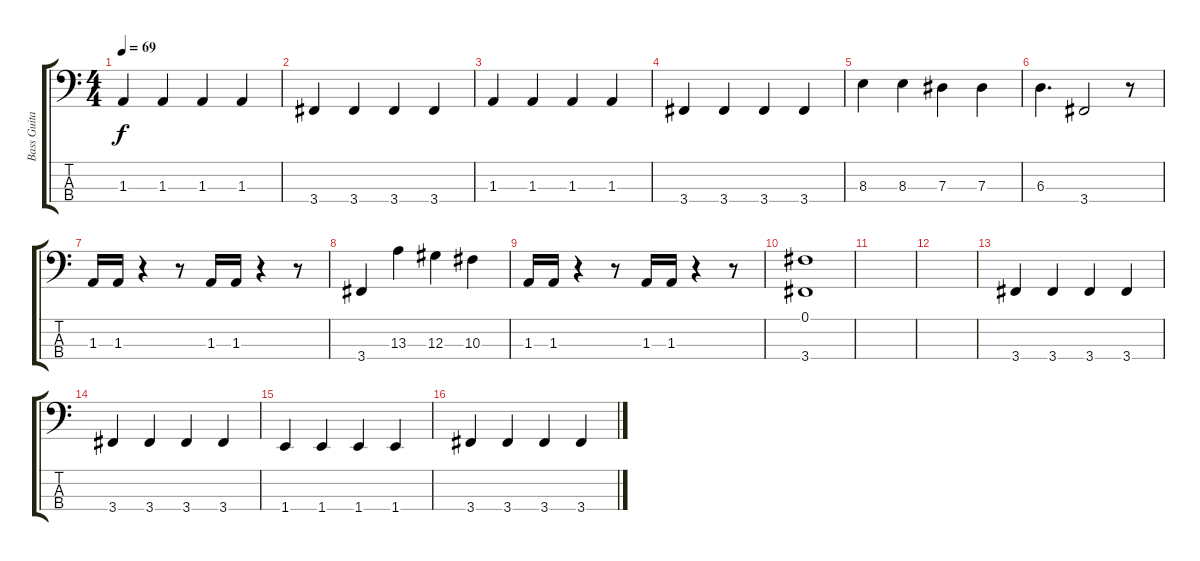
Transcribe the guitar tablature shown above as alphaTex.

\track ("Bass Guitar" "Bass Guita") {instrument electricbassfinger}
\staff {score tabs}
\tuning (Gb2 Db2 Ab1 Eb1) {hide}
\ts (4 4)
\tempo 69
\clef f4
\ks c
1.3.4{dy f} 1.3.4 1.3.4 1.3.4 |
3.4.4 3.4.4 3.4.4 3.4.4 |
1.3.4 1.3.4 1.3.4 1.3.4 |
3.4.4 3.4.4 3.4.4 3.4.4 |
8.3.4 8.3.4 7.3.4 7.3.4 |
6.3.4{d} 3.4.2 r.8 |
1.3.16 1.3.16 r.4 r.8 1.3.16 1.3.16 r.4 r.8 |
3.4.4 13.3.4 12.3.4 10.3.4 |
1.3.16 1.3.16 r.4 r.8 1.3.16 1.3.16 r.4 r.8 |
(0.1 3.4).1 |
|
|
3.4.4 3.4.4 3.4.4 3.4.4 |
3.4.4 3.4.4 3.4.4 3.4.4 |
1.4.4 1.4.4 1.4.4 1.4.4 |
3.4.4 3.4.4 3.4.4 3.4.4
